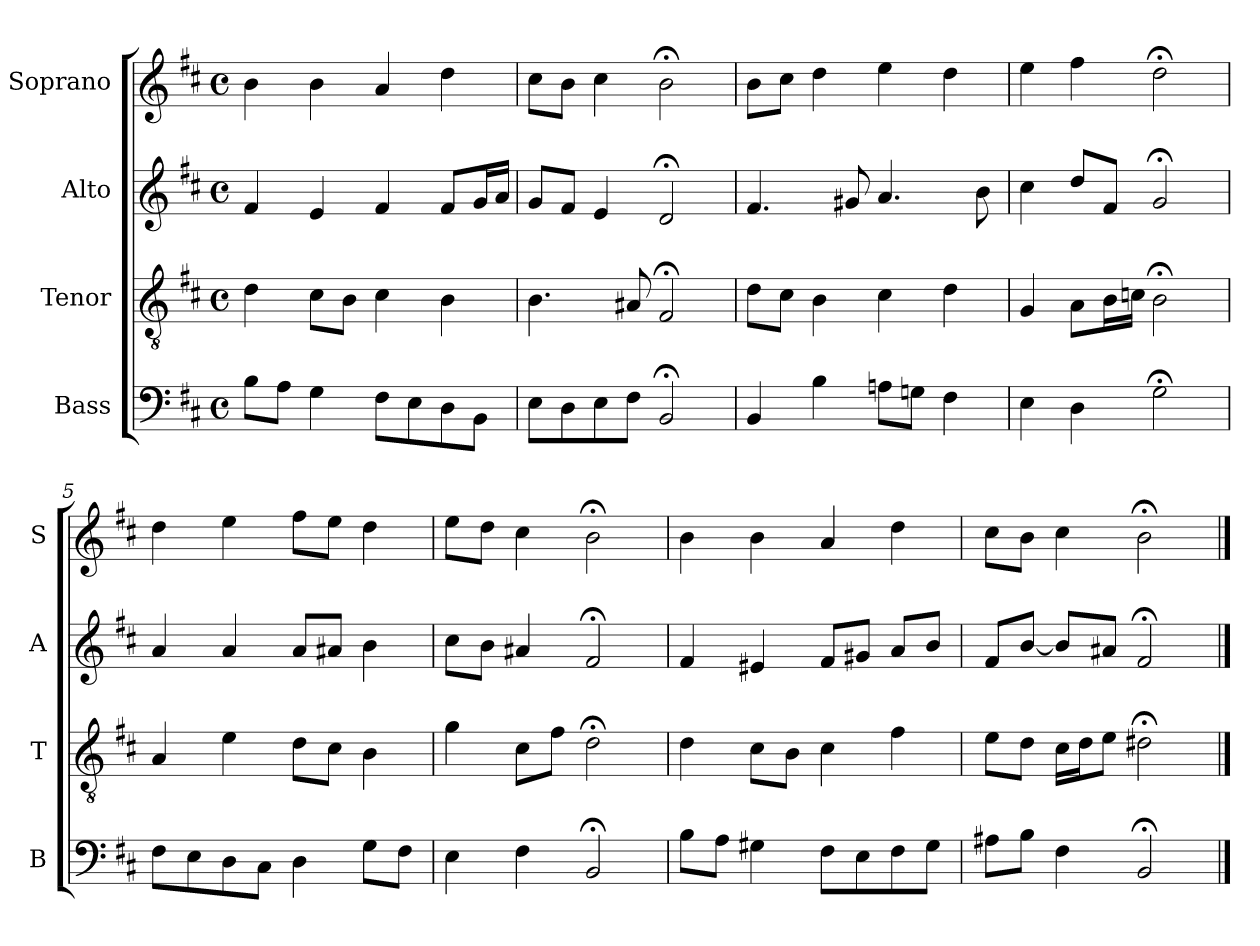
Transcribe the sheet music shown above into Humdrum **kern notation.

**kern	**kern	**kern	**kern
*part4	*part3	*part2	*part1
*staff4	*staff3	*staff2	*staff1
*I"Bass	*I"Tenor	*I"Alto	*I"Soprano
*I'B	*I'T	*I'A	*I'S
*clefF4	*clefGv2	*clefG2	*clefG2
*k[f#c#]	*k[f#c#]	*k[f#c#]	*k[f#c#]
*b:	*b:	*b:	*b:
*M4/4	*M4/4	*M4/4	*M4/4
*met(c)	*met(c)	*met(c)	*met(c)
*MM100	*MM100	*MM100	*MM100
=1	=1	=1	=1
8BL	4d	4f#	4b
8AJ	.	.	.
4G	8c#L	4e	4b
.	8BJ	.	.
8F#L	4c#	4f#	4a
8E	.	.	.
8D	4B	8f#L	4dd
8BBJ	.	16gL	.
.	.	16aJJ	.
=2	=2	=2	=2
8EL	4.B	8gL	8cc#L
8D	.	8f#J	8bJ
8E	.	4e	4cc#
8F#J	8A#X	.	.
2BB;<	2F#;<	2d;<	2b;<
=3	=3	=3	=3
4BB	8dL	4.f#	8bL
.	8c#J	.	8cc#J
4B	4B	.	4dd
.	.	8g#X	.
8AnL	4c#	4.a	4ee
8GnJ	.	.	.
4F#	4d	.	4dd
.	.	8b	.
=4	=4	=4	=4
4Ei	4Gi	4cc#i	4eei
4D	8AL	8ddL	4ff#
.	16BL	8f#J	.
.	16cnJJ	.	.
2G;<	2B;<	2g;<	2dd;<
=5	=5	=5	=5
8F#L	4A	4a	4dd
8E	.	.	.
8D	4e	4a	4ee
8C#J	.	.	.
4D	8dL	8aL	8ff#L
.	8c#J	8a#XJ	8eeJ
8GL	4B	4b	4dd
8F#J	.	.	.
=6	=6	=6	=6
4Ei	4gi	8cc#iL	8eeiL
.	.	8bJ	8ddJ
4F#	8c#L	4a#X	4cc#
.	8f#J	.	.
2BB;<	2d;<	2f#;<	2b;<
=7	=7	=7	=7
8BL	4d	4f#	4b
8AJ	.	.	.
4G#X	8c#L	4e#X	4b
.	8BJ	.	.
8F#L	4c#	8f#L	4a
8E	.	8g#XJ	.
8F#	4f#	8aL	4dd
8G#J	.	8bJ	.
=8	=8	=8	=8
8A#XL	8eL	8f#L	8cc#L
8BJ	8dJ	[8bJ	8bJ
4F#	16c#LL	8bL]	4cc#
.	16dJ	.	.
.	8eJ	8a#XJ	.
2BB;<	2d#X;<	2f#;<	2b;<
==	==	==	==
*-	*-	*-	*-
